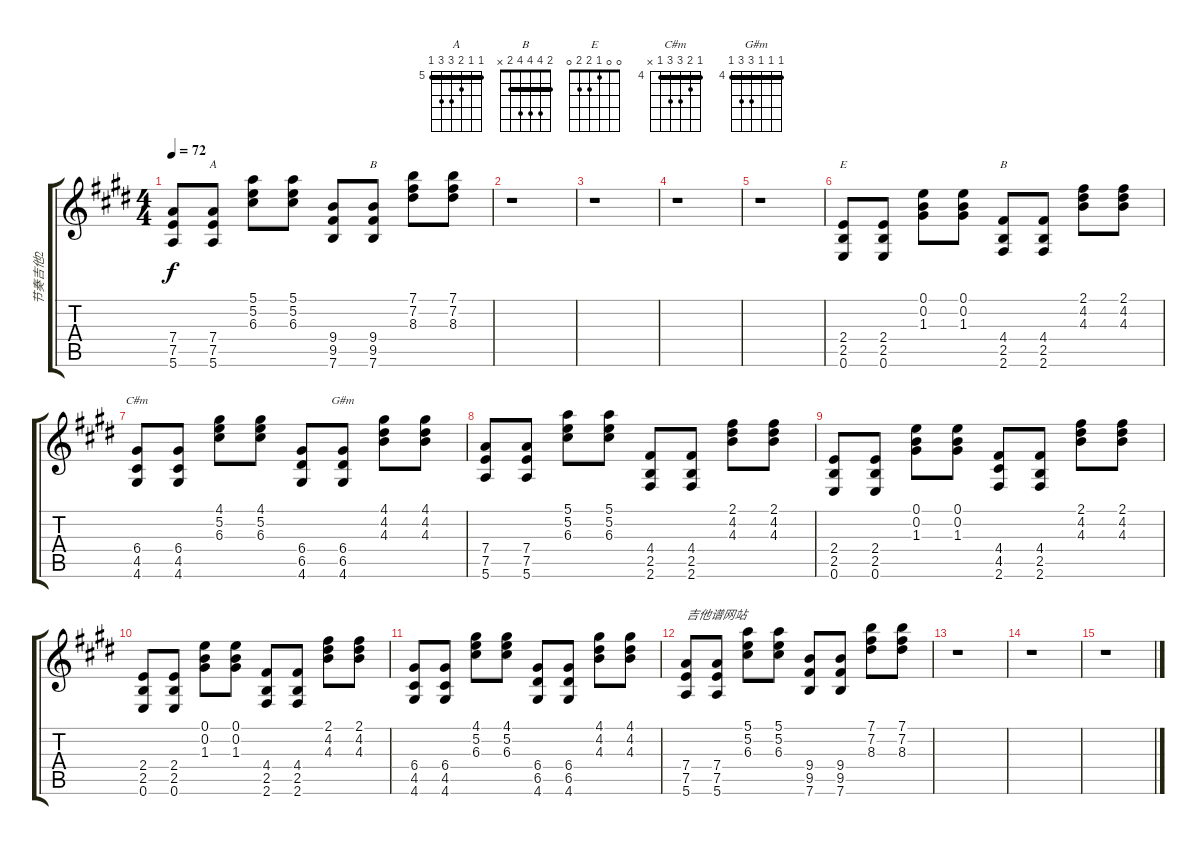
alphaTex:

\track ("节奏吉他2" "节奏吉他2") {instrument acousticguitarnylon}
\staff {score tabs}
\tuning (E4 B3 G3 D3 A2 E2) {hide}
\chord ("A" 5 5 6 7 7 5) {firstfret 5 barre 5}
\chord ("B" 7 7 8 9 9 7) {firstfret 7 barre 7}
\chord ("E" 0 0 1 2 2 0)
\chord ("B" 2 4 4 4 2 x) {barre 2}
\chord ("C#m" 4 5 6 6 4 x) {firstfret 4 barre 4}
\chord ("G#m" 4 4 4 6 6 4) {firstfret 4 barre 4}
\ts (4 4)
\tempo 72
\clef g2
\ks e
(7.4 7.5 5.6).8{dy f} (7.4 7.5 5.6).8{ch "A"} (5.1 5.2 6.3).8 (5.1 5.2 6.3).8 (9.4 9.5 7.6).8 (9.4 9.5 7.6).8{ch "B"} (7.1 7.2 8.3).8 (7.1 7.2 8.3).8 |
r.1 |
r.1 |
r.1 |
r.1 |
(2.4 2.5 0.6).8{ch "E"} (2.4 2.5 0.6).8 (0.1 0.2 1.3).8 (0.1 0.2 1.3).8 (4.4 2.5 2.6).8{ch "B"} (4.4 2.5 2.6).8 (2.1 4.2 4.3).8 (2.1 4.2 4.3).8 |
(6.4 4.5 4.6).8{ch "C#m"} (6.4 4.5 4.6).8 (4.1 5.2 6.3).8 (4.1 5.2 6.3).8 (6.4 6.5 4.6).8 (6.4 6.5 4.6).8{ch "G#m"} (4.1 4.2 4.3).8 (4.1 4.2 4.3).8 |
(7.4 7.5 5.6).8 (7.4 7.5 5.6).8 (5.1 5.2 6.3).8 (5.1 5.2 6.3).8 (4.4 2.5 2.6).8 (4.4 2.5 2.6).8 (2.1 4.2 4.3).8 (2.1 4.2 4.3).8 |
(2.4 2.5 0.6).8 (2.4 2.5 0.6).8 (0.1 0.2 1.3).8 (0.1 0.2 1.3).8 (4.4 4.5 2.6).8 (4.4 2.5 2.6).8 (2.1 4.2 4.3).8 (2.1 4.2 4.3).8 |
(2.4 2.5 0.6).8 (2.4 2.5 0.6).8 (0.1 0.2 1.3).8 (0.1 0.2 1.3).8 (4.4 2.5 2.6).8 (4.4 2.5 2.6).8 (2.1 4.2 4.3).8 (2.1 4.2 4.3).8 |
(6.4 4.5 4.6).8 (6.4 4.5 4.6).8 (4.1 5.2 6.3).8 (4.1 5.2 6.3).8 (6.4 6.5 4.6).8 (6.4 6.5 4.6).8 (4.1 4.2 4.3).8 (4.1 4.2 4.3).8 |
(7.4 7.5 5.6).8{txt "吉他谱网站"} (7.4 7.5 5.6).8 (5.1 5.2 6.3).8 (5.1 5.2 6.3).8 (9.4 9.5 7.6).8 (9.4 9.5 7.6).8 (7.1 7.2 8.3).8 (7.1 7.2 8.3).8 |
r.1 |
r.1 |
r.1
